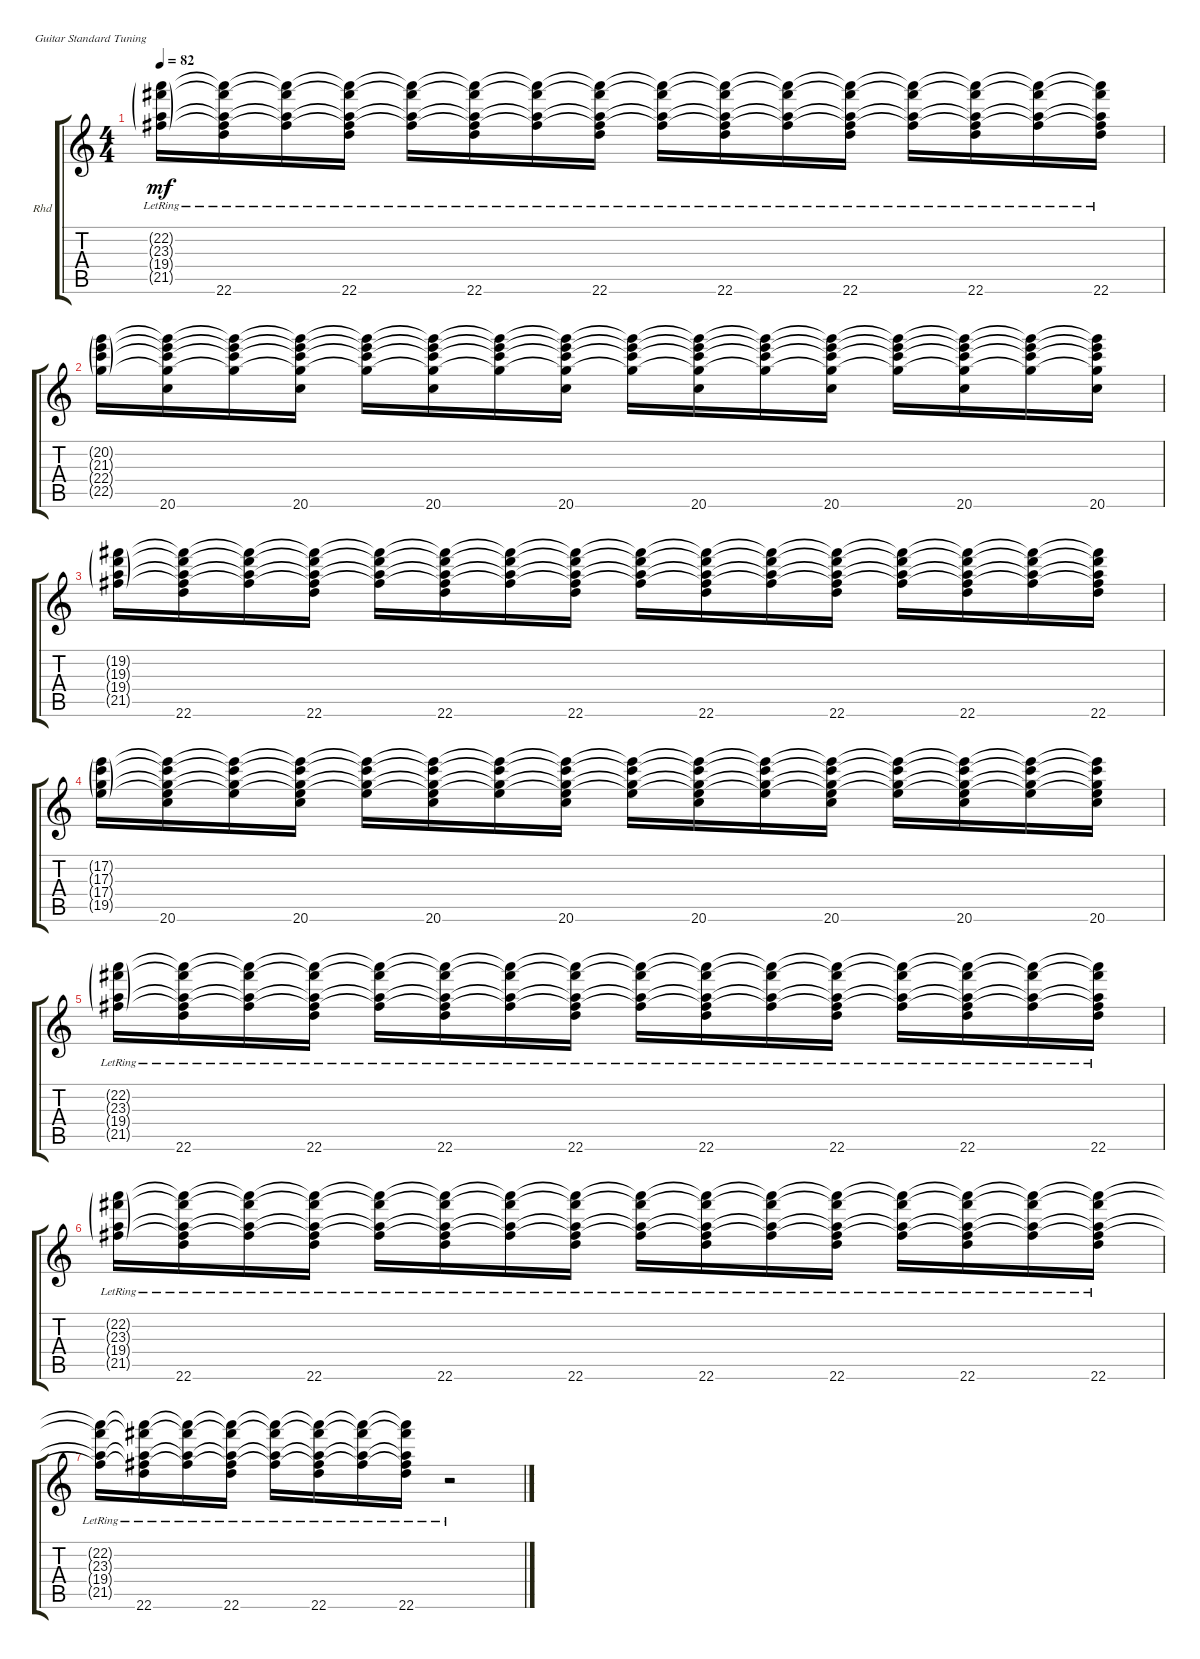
\defaultSystemsLayout 4
\bracketExtendMode groupsimilarinstruments
\firstSystemTrackNameOrientation horizontal
\otherSystemsTrackNameOrientation horizontal
\track ("Rhodes" "Rhd") {instrument acousticguitarnylon}
\staff {score tabs}
\tuning (E4 B3 G3 D3 A2 E2)
\ts (4 4)
\tempo 82
\clef g2
\ks c
(21.5{g lr} 19.4{g lr} 23.3{g lr} 22.2{g lr}).16{dy mf} (22.6 21.5{lr t} 19.4{lr t} 23.3{lr t} 22.2{lr t}).16 (21.5{lr t} 19.4{lr t} 23.3{lr t} 22.2{lr t}).16 (22.6 21.5{lr t} 19.4{lr t} 23.3{lr t} 22.2{lr t}).16 (21.5{lr t} 19.4{lr t} 23.3{lr t} 22.2{lr t}).16 (22.6 21.5{lr t} 19.4{lr t} 23.3{lr t} 22.2{lr t}).16 (21.5{lr t} 19.4{lr t} 23.3{lr t} 22.2{lr t}).16 (22.6 21.5{lr t} 19.4{lr t} 23.3{lr t} 22.2{lr t}).16 (21.5{lr t} 19.4{lr t} 23.3{lr t} 22.2{lr t}).16 (22.6 21.5{lr t} 19.4{lr t} 23.3{lr t} 22.2{lr t}).16 (21.5{lr t} 19.4{lr t} 23.3{lr t} 22.2{lr t}).16 (22.6 21.5{lr t} 19.4{lr t} 23.3{lr t} 22.2{lr t}).16 (21.5{lr t} 19.4{lr t} 23.3{lr t} 22.2{lr t}).16 (22.6 21.5{lr t} 19.4{lr t} 23.3{lr t} 22.2{lr t}).16 (21.5{lr t} 19.4{lr t} 23.3{lr t} 22.2{lr t}).16 (22.6 21.5{lr t} 19.4{lr t} 23.3{lr t} 22.2{lr t}).16 |
(20.2{g} 21.3{g} 22.4{g} 22.5{g}).16 (20.6 20.2{t} 21.3{t} 22.4{t} 22.5{t}).16 (20.2{t} 21.3{t} 22.4{t} 22.5{t}).16 (20.6 20.2{t} 21.3{t} 22.4{t} 22.5{t}).16 (20.2{t} 21.3{t} 22.4{t} 22.5{t}).16 (20.6 20.2{t} 21.3{t} 22.4{t} 22.5{t}).16 (20.2{t} 21.3{t} 22.4{t} 22.5{t}).16 (20.6 20.2{t} 21.3{t} 22.4{t} 22.5{t}).16 (20.2{t} 21.3{t} 22.4{t} 22.5{t}).16 (20.6 20.2{t} 21.3{t} 22.4{t} 22.5{t}).16 (20.2{t} 21.3{t} 22.4{t} 22.5{t}).16 (20.6 20.2{t} 21.3{t} 22.4{t} 22.5{t}).16 (20.2{t} 21.3{t} 22.4{t} 22.5{t}).16 (20.6 20.2{t} 21.3{t} 22.4{t} 22.5{t}).16 (20.2{t} 21.3{t} 22.4{t} 22.5{t}).16 (20.6 20.2{t} 21.3{t} 22.4{t} 22.5{t}).16 |
(21.5{g} 19.4{g} 19.3{g} 19.2{g}).16 (22.6 21.5{t} 19.4{t} 19.3{t} 19.2{t}).16 (21.5{t} 19.4{t} 19.3{t} 19.2{t}).16 (22.6 21.5{t} 19.4{t} 19.3{t} 19.2{t}).16 (21.5{t} 19.4{t} 19.3{t} 19.2{t}).16 (22.6 21.5{t} 19.4{t} 19.3{t} 19.2{t}).16 (21.5{t} 19.4{t} 19.3{t} 19.2{t}).16 (22.6 21.5{t} 19.4{t} 19.3{t} 19.2{t}).16 (21.5{t} 19.4{t} 19.3{t} 19.2{t}).16 (22.6 21.5{t} 19.4{t} 19.3{t} 19.2{t}).16 (21.5{t} 19.4{t} 19.3{t} 19.2{t}).16 (22.6 21.5{t} 19.4{t} 19.3{t} 19.2{t}).16 (21.5{t} 19.4{t} 19.3{t} 19.2{t}).16 (22.6 21.5{t} 19.4{t} 19.3{t} 19.2{t}).16 (21.5{t} 19.4{t} 19.3{t} 19.2{t}).16 (22.6 21.5{t} 19.4{t} 19.3{t} 19.2{t}).16 |
(17.2{g} 17.3{g} 17.4{g} 19.5{g}).16 (20.6 19.5{t} 17.4{t} 17.3{t} 17.2{t}).16 (19.5{t} 17.4{t} 17.3{t} 17.2{t}).16 (20.6 19.5{t} 17.4{t} 17.3{t} 17.2{t}).16 (19.5{t} 17.4{t} 17.3{t} 17.2{t}).16 (20.6 19.5{t} 17.4{t} 17.3{t} 17.2{t}).16 (19.5{t} 17.4{t} 17.3{t} 17.2{t}).16 (20.6 19.5{t} 17.4{t} 17.3{t} 17.2{t}).16 (19.5{t} 17.4{t} 17.3{t} 17.2{t}).16 (20.6 19.5{t} 17.4{t} 17.3{t} 17.2{t}).16 (19.5{t} 17.4{t} 17.3{t} 17.2{t}).16 (20.6 19.5{t} 17.4{t} 17.3{t} 17.2{t}).16 (19.5{t} 17.4{t} 17.3{t} 17.2{t}).16 (20.6 19.5{t} 17.4{t} 17.3{t} 17.2{t}).16 (19.5{t} 17.4{t} 17.3{t} 17.2{t}).16 (20.6 19.5{t} 17.4{t} 17.3{t} 17.2{t}).16 |
(21.5{g lr} 19.4{g lr} 23.3{g lr} 22.2{g lr}).16 (22.6 21.5{lr t} 19.4{lr t} 23.3{lr t} 22.2{lr t}).16 (21.5{lr t} 19.4{lr t} 23.3{lr t} 22.2{lr t}).16 (22.6 21.5{lr t} 19.4{lr t} 23.3{lr t} 22.2{lr t}).16 (21.5{lr t} 19.4{lr t} 23.3{lr t} 22.2{lr t}).16 (22.6 21.5{lr t} 19.4{lr t} 23.3{lr t} 22.2{lr t}).16 (21.5{lr t} 19.4{lr t} 23.3{lr t} 22.2{lr t}).16 (22.6 21.5{lr t} 19.4{lr t} 23.3{lr t} 22.2{lr t}).16 (21.5{lr t} 19.4{lr t} 23.3{lr t} 22.2{lr t}).16 (22.6 21.5{lr t} 19.4{lr t} 23.3{lr t} 22.2{lr t}).16 (21.5{lr t} 19.4{lr t} 23.3{lr t} 22.2{lr t}).16 (22.6 21.5{lr t} 19.4{lr t} 23.3{lr t} 22.2{lr t}).16 (21.5{lr t} 19.4{lr t} 23.3{lr t} 22.2{lr t}).16 (22.6 21.5{lr t} 19.4{lr t} 23.3{lr t} 22.2{lr t}).16 (21.5{lr t} 19.4{lr t} 23.3{lr t} 22.2{lr t}).16 (22.6 21.5{lr t} 19.4{lr t} 23.3{lr t} 22.2{lr t}).16 |
(21.5{g lr} 19.4{g lr} 23.3{g lr} 22.2{g lr}).16 (22.6 21.5{lr t} 19.4{lr t} 23.3{lr t} 22.2{lr t}).16 (21.5{lr t} 19.4{lr t} 23.3{lr t} 22.2{lr t}).16 (22.6 21.5{lr t} 19.4{lr t} 23.3{lr t} 22.2{lr t}).16 (21.5{lr t} 19.4{lr t} 23.3{lr t} 22.2{lr t}).16 (22.6 21.5{lr t} 19.4{lr t} 23.3{lr t} 22.2{lr t}).16 (21.5{lr t} 19.4{lr t} 23.3{lr t} 22.2{lr t}).16 (22.6 21.5{lr t} 19.4{lr t} 23.3{lr t} 22.2{lr t}).16 (21.5{lr t} 19.4{lr t} 23.3{lr t} 22.2{lr t}).16 (22.6 21.5{lr t} 19.4{lr t} 23.3{lr t} 22.2{lr t}).16 (21.5{lr t} 19.4{lr t} 23.3{lr t} 22.2{lr t}).16 (22.6 21.5{lr t} 19.4{lr t} 23.3{lr t} 22.2{lr t}).16 (21.5{lr t} 19.4{lr t} 23.3{lr t} 22.2{lr t}).16 (22.6 21.5{lr t} 19.4{lr t} 23.3{lr t} 22.2{lr t}).16 (21.5{lr t} 19.4{lr t} 23.3{lr t} 22.2{lr t}).16 (22.6 21.5{lr t} 19.4{lr t} 23.3{lr t} 22.2{lr t}).16 |
(21.5{lr t} 19.4{lr t} 23.3{lr t} 22.2{lr t}).16 (22.6 21.5{lr t} 19.4{lr t} 23.3{lr t} 22.2{lr t}).16 (21.5{lr t} 19.4{lr t} 23.3{lr t} 22.2{lr t}).16 (22.6 21.5{lr t} 19.4{lr t} 23.3{lr t} 22.2{lr t}).16 (21.5{lr t} 19.4{lr t} 23.3{lr t} 22.2{lr t}).16 (22.6 21.5{lr t} 19.4{lr t} 23.3{lr t} 22.2{lr t}).16 (21.5{lr t} 19.4{lr t} 23.3{lr t} 22.2{lr t}).16 (22.6 21.5{lr t} 19.4{lr t} 23.3{lr t} 22.2{lr t}).16 r.2
